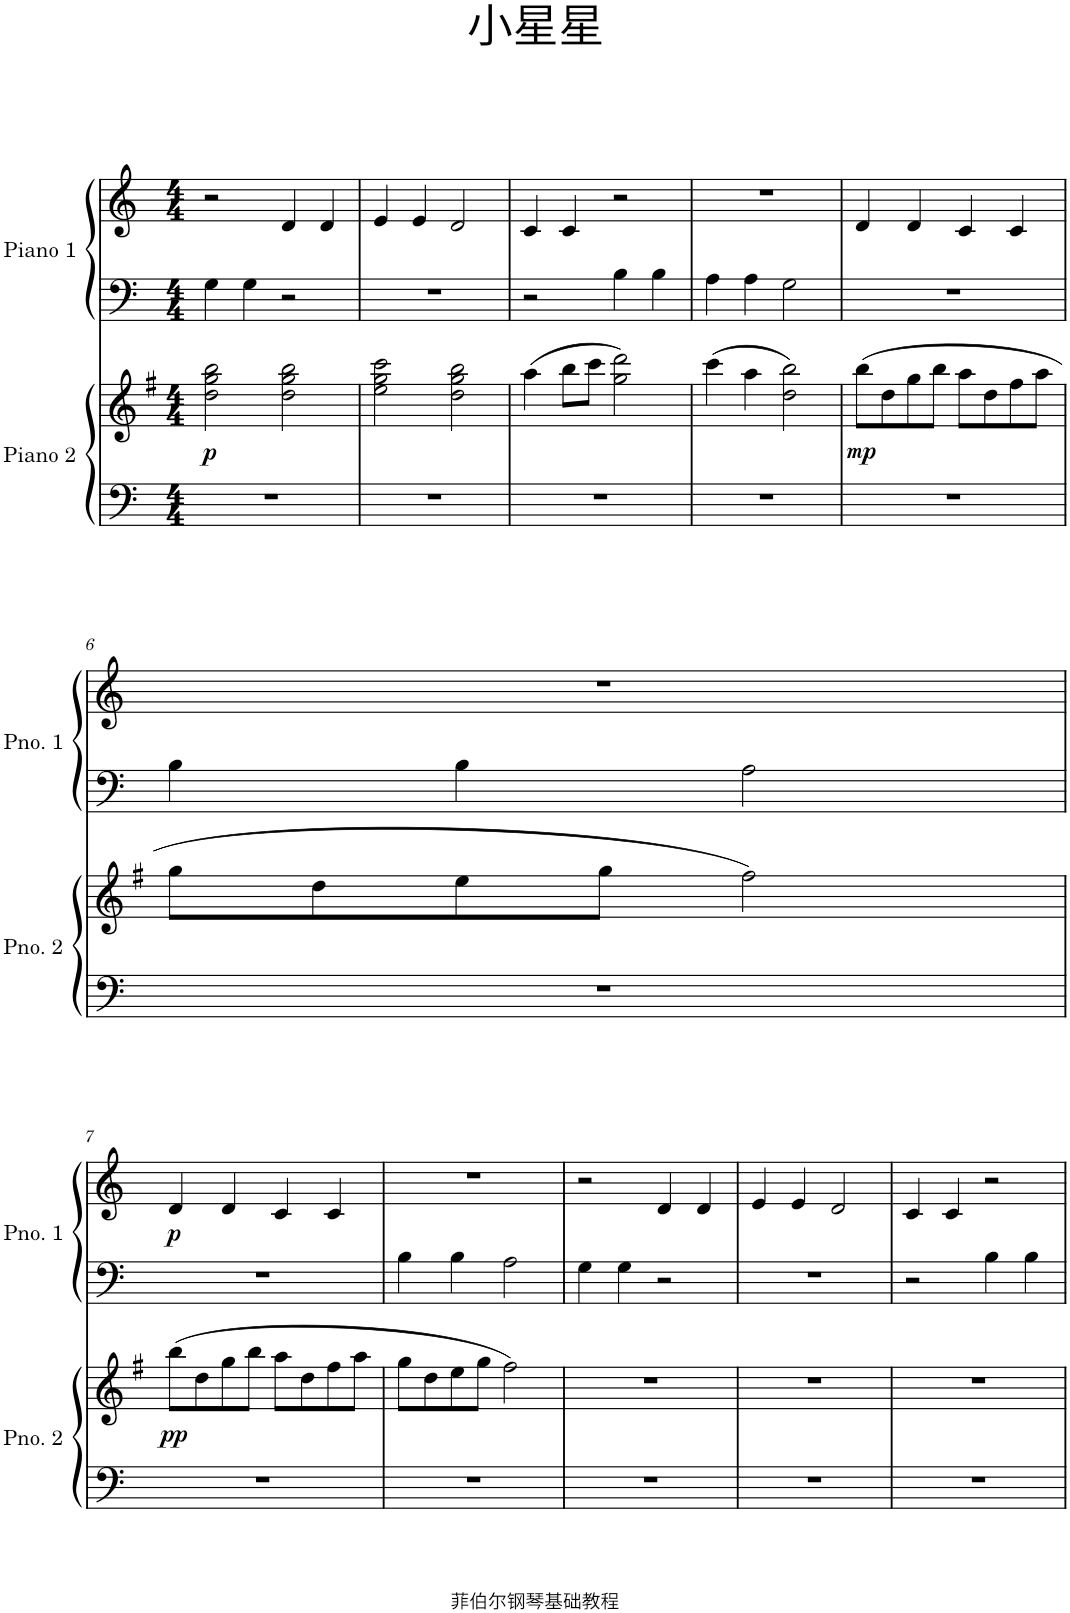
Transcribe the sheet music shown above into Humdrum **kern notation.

**kern	**kern	**dynam	**kern	**kern	**dynam
*part2	*part2	*part2	*part1	*part1	*part1
*staff4	*staff3	*staff3/4	*staff2	*staff1	*staff1/2
*I"Piano 2	*	*	*I"Piano 1	*	*
*I'Pno. 2	*	*	*I'Pno. 1	*	*
*clefF4	*clefG2	*	*clefF4	*clefG2	*
*	*k[f#]	*	*k[]	*k[]	*
*M4/4	*M4/4	*	*M4/4	*M4/4	*
=1	=1	=1	=1	=1	=1
!	!	!LO:DY:b	!	!	!
1r	2dd\ 2gg\ 2bb\	p	4G\	2r	.
.	.	.	4G\	.	.
.	2dd\ 2gg\ 2bb\	.	2r	4d/	.
.	.	.	.	4d/	.
=2	=2	=2	=2	=2	=2
1r	2ee\ 2gg\ 2ccc\	.	1r	4e/	.
.	.	.	.	4e/	.
.	2dd\ 2gg\ 2bb\	.	.	2d/	.
=3	=3	=3	=3	=3	=3
1r	(4aa\	.	2r	4c/	.
.	8bb\L	.	.	4c/	.
.	8ccc\J	.	.	.	.
.	2gg\ 2ddd\)	.	4B\	2r	.
.	.	.	4B\	.	.
=4	=4	=4	=4	=4	=4
1r	(4ccc\	.	4A\	1r	.
.	4aa\	.	4A\	.	.
.	2dd\ 2bb\)	.	2G\	.	.
=5	=5	=5	=5	=5	=5
!	!	!LO:DY:b	!	!	!
1r	(8bb\L	mp	1r	4d/	.
.	8dd\	.	.	.	.
.	8gg\	.	.	4d/	.
.	8bb\J	.	.	.	.
.	8aa\L	.	.	4c/	.
.	8dd\	.	.	.	.
.	8ff#\	.	.	4c/	.
.	8aa\J	.	.	.	.
!!LO:LB:g=z
=6	=6	=6	=6	=6	=6
1r	8gg\L	.	4B\	1r	.
.	8dd\	.	.	.	.
.	8ee\	.	4B\	.	.
.	8gg\J	.	.	.	.
.	2ff#\)	.	2A\	.	.
!!LO:LB:g=z
=7	=7	=7	=7	=7	=7
!	!	!LO:DY:b	!	!	!LO:DY:b
1r	(8bb\L	pp	1r	4d/	p
.	8dd\	.	.	.	.
.	8gg\	.	.	4d/	.
.	8bb\J	.	.	.	.
.	8aa\L	.	.	4c/	.
.	8dd\	.	.	.	.
.	8ff#\	.	.	4c/	.
.	8aa\J	.	.	.	.
=8	=8	=8	=8	=8	=8
1r	8gg\L	.	4B\	1r	.
.	8dd\	.	.	.	.
.	8ee\	.	4B\	.	.
.	8gg\J	.	.	.	.
.	2ff#\)	.	2A\	.	.
=9	=9	=9	=9	=9	=9
1r	1r	.	4G\	2r	.
.	.	.	4G\	.	.
.	.	.	2r	4d/	.
.	.	.	.	4d/	.
=10	=10	=10	=10	=10	=10
1r	1r	.	1r	4e/	.
.	.	.	.	4e/	.
.	.	.	.	2d/	.
=11	=11	=11	=11	=11	=11
1r	1r	.	2r	4c/	.
.	.	.	.	4c/	.
.	.	.	4B\	2r	.
.	.	.	4B\	.	.
=	=	=	=	=	=
*-	*-	*-	*-	*-	*-
